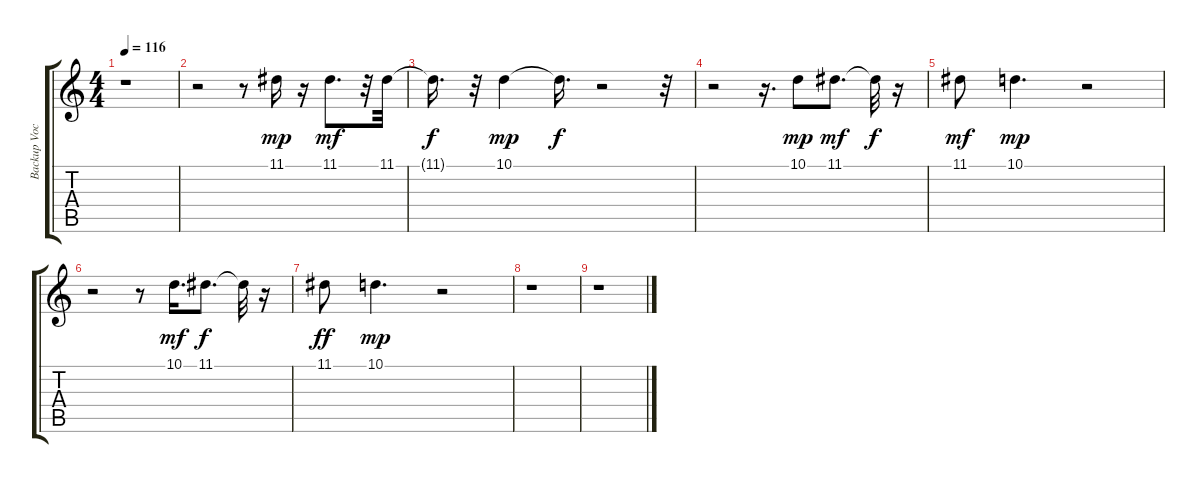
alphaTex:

\track ("Backup Vocals" "Backup Voc") {instrument lead1square}
\staff {score tabs}
\tuning (E4 B3 G3 D3 A2 E2) {hide}
\ts (4 4)
\tempo 116
\clef g2
\ks c
r.1{dy f} |
r.2 r.8 11.1.16{dy mp} r.16 11.1.8{d dy mf} r.32 11.1.32 |
11.1{t}.16{d dy f} r.32 10.1.4{dy mp} 10.1{t}.16{d dy f} r.2 r.32 |
r.2 r.16{d} 10.1.8{dy mp} 11.1.8{d dy mf} 11.1{t}.32{dy f} r.16 |
11.1.8{dy mf} 10.1.4{d dy mp} r.2 |
r.2 r.8 10.1.16{d dy mf} 11.1.8{d dy f} 11.1{t}.32 r.16 |
11.1.8{dy ff} 10.1.4{d dy mp} r.2 |
r.1 |
r.1
